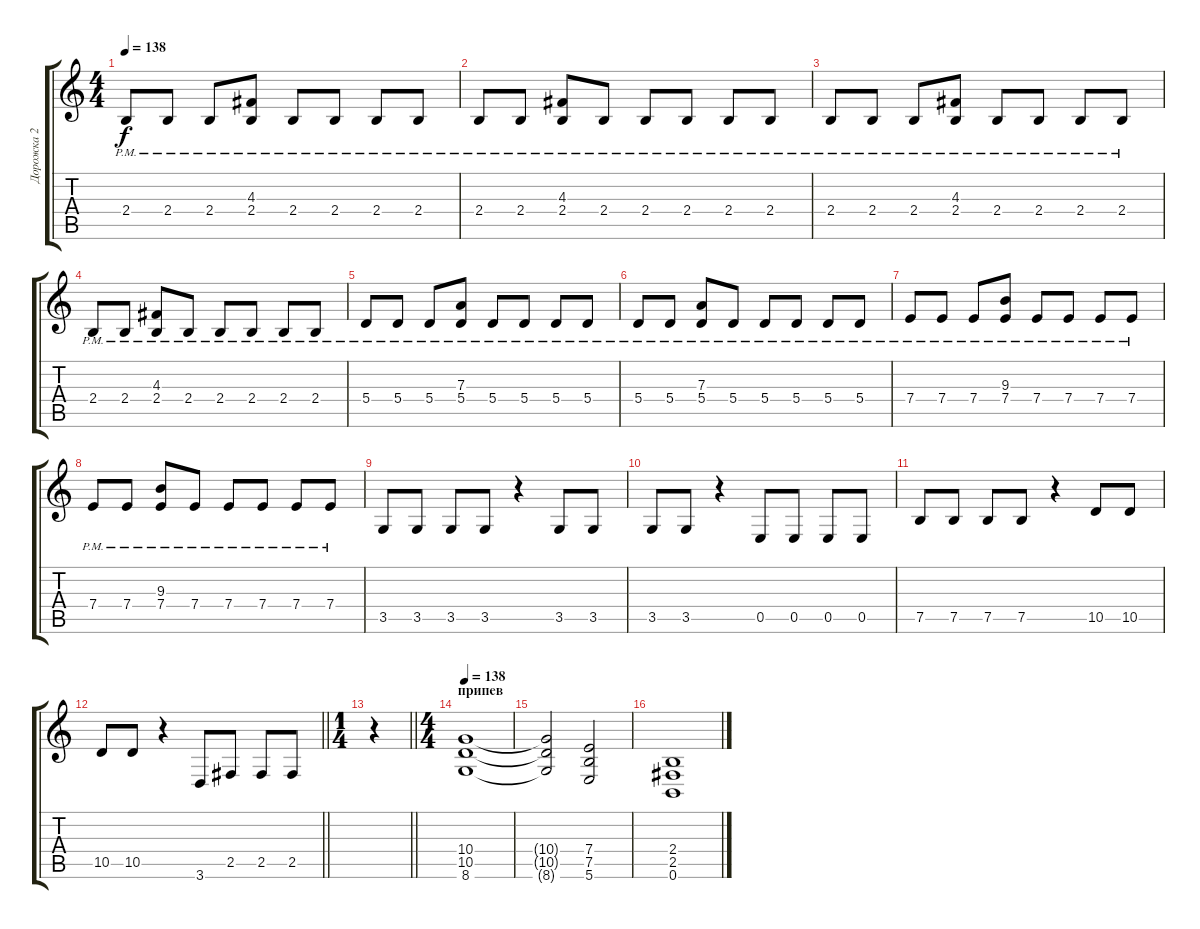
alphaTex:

\track ("Дорожка 2" "Дорожка 2") {instrument distortionguitar}
\staff {score tabs}
\tuning (B3 Gb3 D3 A2 E2 B1) {hide}
\ts (4 4)
\tempo 138
\clef g2
\ks c
2.4{pm}.8{dy f} 2.4{pm}.8 2.4{pm}.8 (4.3 2.4{pm}).8 2.4{pm}.8 2.4{pm}.8 2.4{pm}.8 2.4{pm}.8 |
2.4{pm}.8 2.4{pm}.8 (4.3 2.4{pm}).8 2.4{pm}.8 2.4{pm}.8 2.4{pm}.8 2.4{pm}.8 2.4{pm}.8 |
2.4{pm}.8{instrument electricguitarmuted} 2.4{pm}.8 2.4{pm}.8 (4.3 2.4{pm}).8 2.4{pm}.8 2.4{pm}.8 2.4{pm}.8 2.4{pm}.8 |
2.4{pm}.8 2.4{pm}.8 (4.3 2.4{pm}).8 2.4{pm}.8 2.4{pm}.8 2.4{pm}.8 2.4{pm}.8 2.4{pm}.8 |
5.4{pm}.8 5.4{pm}.8 5.4{pm}.8 (7.3 5.4{pm}).8 5.4{pm}.8 5.4{pm}.8 5.4{pm}.8 5.4{pm}.8 |
5.4{pm}.8 5.4{pm}.8 (7.3 5.4{pm}).8 5.4{pm}.8 5.4{pm}.8 5.4{pm}.8 5.4{pm}.8 5.4{pm}.8 |
7.4{pm}.8 7.4{pm}.8 7.4{pm}.8 (9.3 7.4{pm}).8 7.4{pm}.8 7.4{pm}.8 7.4{pm}.8 7.4{pm}.8 |
7.4{pm}.8 7.4{pm}.8 (9.3 7.4{pm}).8 7.4{pm}.8 7.4{pm}.8 7.4{pm}.8 7.4{pm}.8 7.4{pm}.8 |
3.5.8{instrument distortionguitar} 3.5.8 3.5.8 3.5.8 r.4 3.5.8 3.5.8 |
3.5.8 3.5.8 r.4 0.5.8 0.5.8 0.5.8 0.5.8 |
7.5.8 7.5.8 7.5.8 7.5.8 r.4 10.5.8 10.5.8 |
\barLineRight lightlight
10.5.8 10.5.8 r.4 3.6.8 2.5.8 2.5.8 2.5.8 |
\ts (1 4)
\barLineRight lightlight
r.4 |
\ts (4 4)
\section ("" "припев")
\tempo 138
(10.4 10.5 8.6).1 |
(10.4{t} 10.5{t} 8.6{t}).2 (7.4 7.5 5.6).2 |
(2.4 2.5 0.6).1
